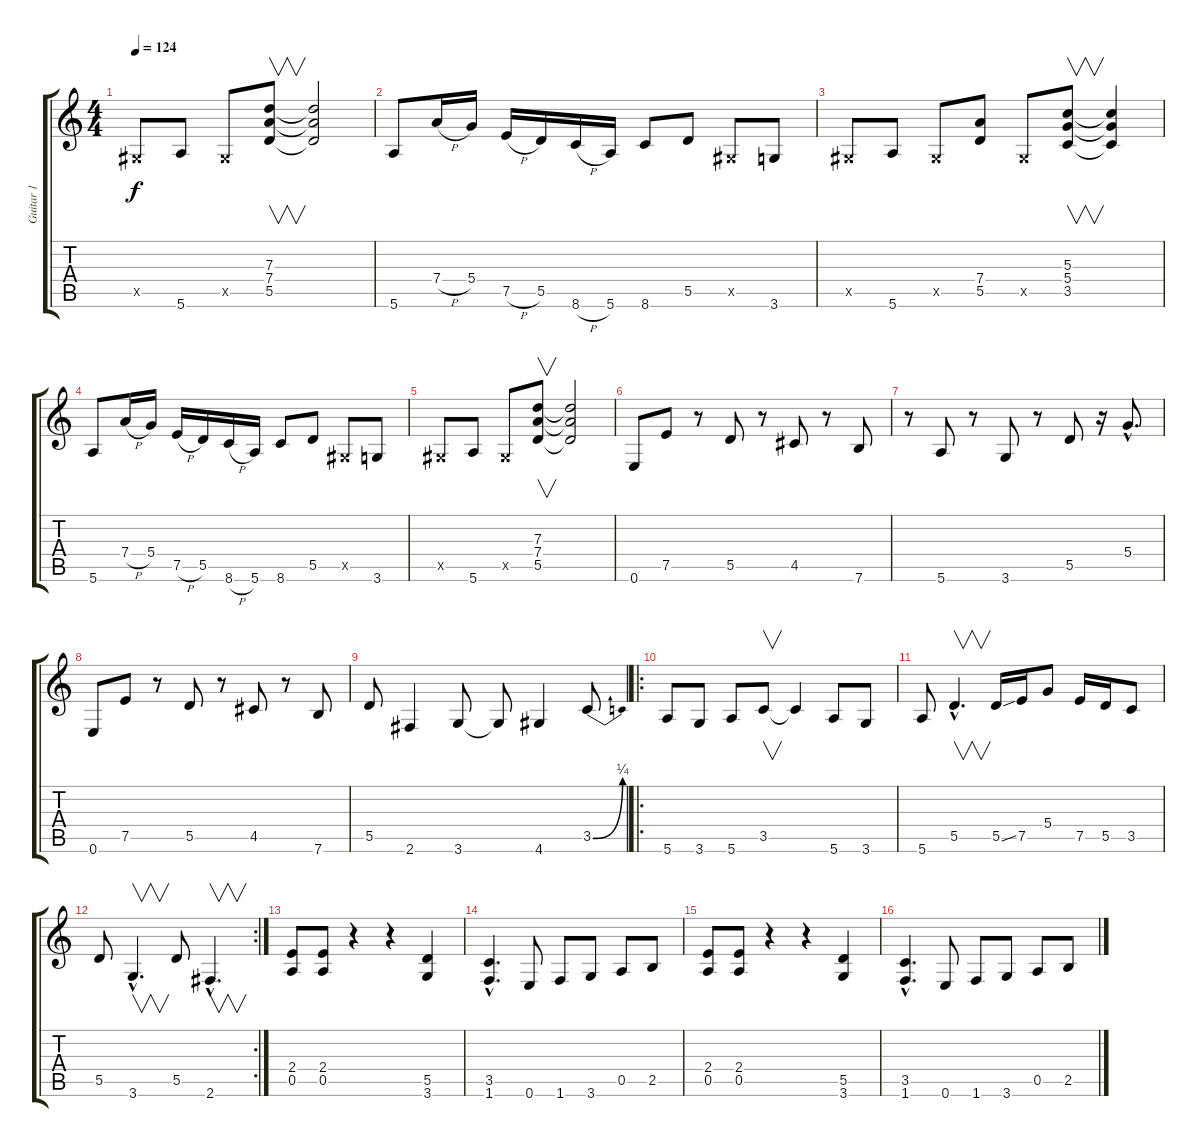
\track ("Guitar 1" "Guitar 1") {instrument overdrivenguitar}
\staff {score tabs}
\tuning (E4 B3 G3 D3 A2 E2) {hide}
\ts (4 4)
\tempo 124
\clef g2
\ks c
-1.5{x}.8{dy f} 5.6.8 -1.5{x}.8 (7.3 7.4 5.5).8{v} (7.3{t} 7.4{t} 5.5{t}).2 |
5.6.8 7.4{h}.16 5.4.16 7.5{h}.16 5.5.16 8.6{h}.16 5.6.16 8.6.8 5.5.8 -1.5{x}.8 3.6.8 |
-1.5{x}.8 5.6.8 -1.5{x}.8 (7.4 5.5).8 -1.5{x}.8 (5.3 5.4 3.5).8{v} (5.3{t} 5.4{t} 3.5{t}).4 |
5.6.8 7.4{h}.16 5.4.16 7.5{h}.16 5.5.16 8.6{h}.16 5.6.16 8.6.8 5.5.8 -1.5{x}.8 3.6.8 |
-1.5{x}.8 5.6.8 -1.5{x}.8 (7.3 7.4 5.5).8{v} (7.3{t} 7.4{t} 5.5{t}).2 |
0.6.8 7.5.8 r.8 5.5.8 r.8 4.5.8 r.8 7.6.8 |
r.8 5.6.8 r.8 3.6.8 r.8 5.5.8 r.16 5.4{hac}.8{d} |
0.6.8 7.5.8 r.8 5.5.8 r.8 4.5.8 r.8 7.6.8 |
5.5.8 2.6.4 3.6.8 3.6{t}.8 4.6.4 3.5{be (bend 0 0 60 1)}.8 |
\ro
5.6.8 3.6.8 5.6.8 3.5.8{v} 3.5{t}.4 5.6.8 3.6.8 |
5.6.8 5.5{hac}.4{v d} 5.5{ss}.16 7.5.16 5.4.8 7.5.16 5.5.16 3.5.8 |
\rc 2
5.5.8 3.6{hac}.4{v d} 5.5.8 2.6{hac}.4{v d} |
(2.4 0.5).8 (2.4 0.5).8 r.4 r.4 (5.5 3.6).4 |
(3.5{hac} 1.6{hac}).4{d} 0.6.8 1.6.8 3.6.8 0.5.8 2.5.8 |
(2.4 0.5).8 (2.4 0.5).8 r.4 r.4 (5.5 3.6).4 |
(3.5{hac} 1.6{hac}).4{d} 0.6.8 1.6.8 3.6.8 0.5.8 2.5.8
